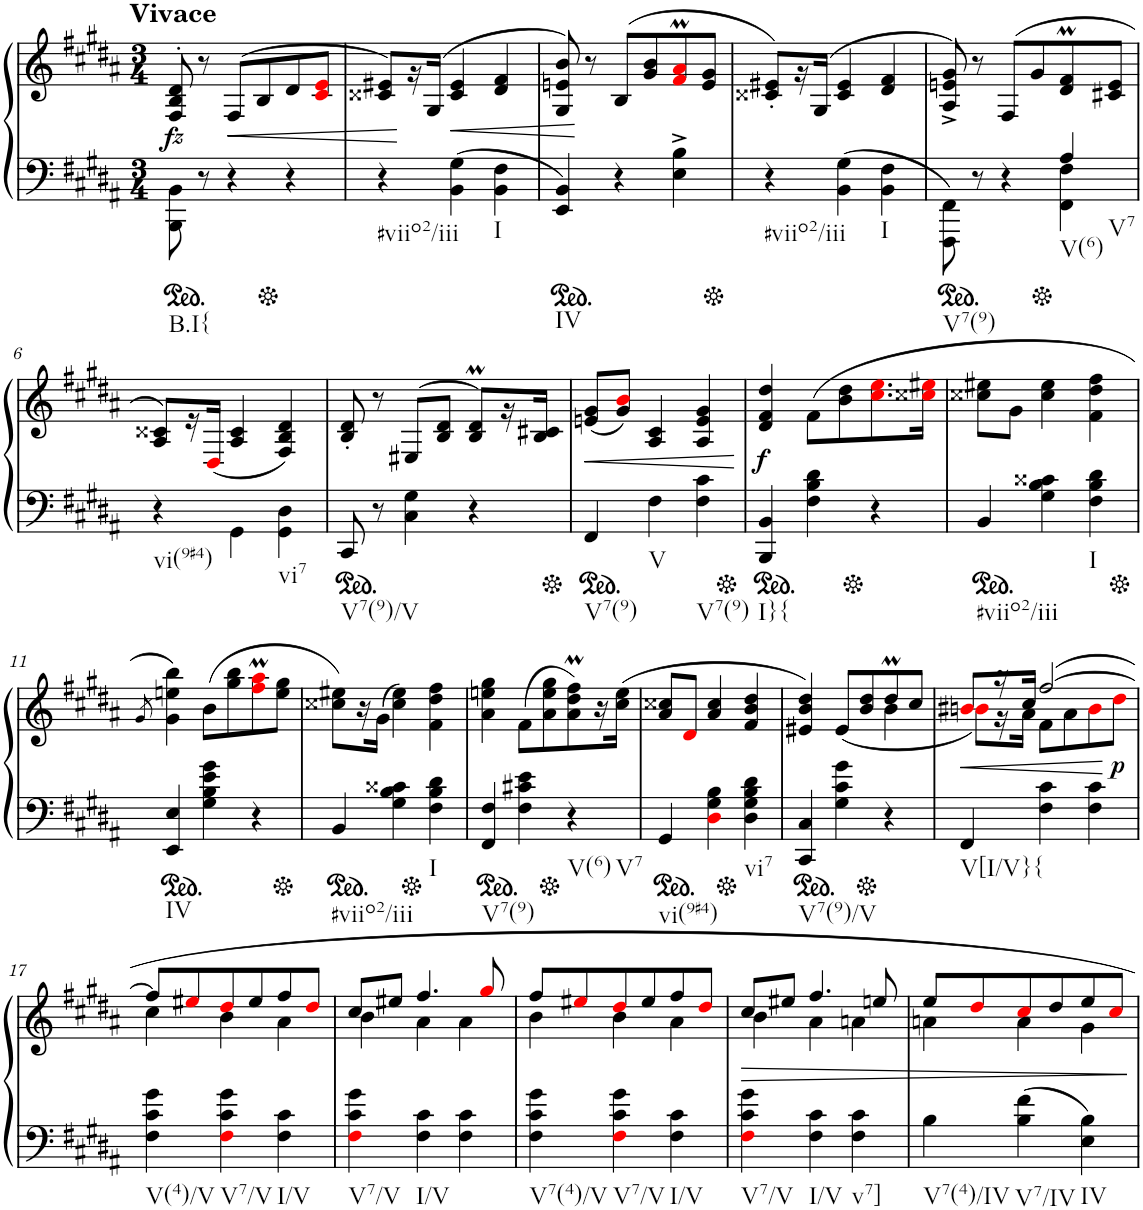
**kern	**kern	**dynam
*part2	*part1	*part1
*staff2	*staff1	*staff1
*I"Piano	*I"Piano	*
*I'Pno	*I'Pno	*
*clefF4	*clefG2	*
*k[f#c#g#d#a#]	*k[f#c#g#d#a#]	*
*B:	*B:	*
*M3/4	*M3/4	*
*ped	*	*
=1	=1	=1
!	!LO:TX:a:B:t=Vivace	!
!LO:TX:b:t=B.I{	!	!
!	!	!LO:DY:b
8BBB\ 8BB\	8F#/'> 8B/'> 8d#/'>	fz
8r	8r	.
!	!	!LO:HP:b
4r	(>8F#/L	<
.	8B/	.
*Xped	*	*
4r	8d#/	.
.	8c#i/ 8ei/J	.
=2	=2	=2
!LO:TX:b:t=#viio2/iii	!	!
4r	8c##X/ 8e#X/L)	.
.	16r	[
.	(>16G#/JJ	.
!	!	!LO:HP:b
(4BB\ 4G#\	4c##/ 4e#/	<
!LO:TX:b:t=I	!	!
4BB\ 4F#\	4d#/ 4f#/	.
=3	=3	=3
*ped	*	*
!LO:TX:b:t=IV	!	!
4EE/ 4BB/)	8G#/ 8en/ 8b/)	.
.	8r	[
4r	(>8B/L	.
.	8g#/ 8b/	.
4E\^ 4B\^	8f#i/M 8a#i/M	.
.	8e/ 8g#/J	.
=4	=4	=4
*Xped	*	*
!LO:TX:b:t=#viio2/iii	!	!
4r	8c##X/' 8e#X/'L)	.
.	16r	.
.	(>16G#/JJ	.
(4BB\ 4G#\	4c##/ 4e#/	.
!LO:TX:b:t=I	!	!
4BB\ 4F#\	4d#/ 4f#/	.
=5	=5	=5
*ped	*	*
*^	*	*
!LO:TX:b:t=V7(9)	!	!	!
8FFF#\ 8FF#\)	2ryy	8A#/^ 8en/^ 8g#/^)	.
8r	.	8r	.
4r	.	(>8F#/L	.
.	.	8g#/	.
*Xped	*	*	*
!LO:TX:b:t=V(6)	!	!	!
!LO:TX:b:t=V7	!	!	!
4A#/	4FF#\ 4F#\	8d#/M 8f#/M	.
.	.	8c#X/ 8e/J	.
*v	*v	*	*
!!LO:LB:g=z
=6	=6	=6
!LO:TX:b:t=vi(9#4)	!	!
4r	8A#/ 8c##X/L)	.
.	16r	.
.	(16D#i/JJ	.
4GG#\	4A#/ 4c##/	.
!LO:TX:b:t=vi7	!	!
4GG#\ 4D#\	4F#/ 4B/ 4d#/)	.
=7	=7	=7
*ped	*	*
!LO:TX:b:t=V7(9)/V	!	!
8CC#/	8B/' 8d#/'	.
8r	8r	.
4C#\ 4G#\	(>8E#X/L	.
.	8B/ 8d#/J	.
4r	8B/M 8d#/ML)	.
.	16r	.
.	16B/ 16c#X/JJ	.
=8	=8	=8
*Xped	*	*
*ped	*	*
!LO:TX:b:t=V7(9)	!	!
!	!	!LO:HP:b
4FF#/	(8en/ 8g#/L	<
.	8g#/ 8bi/J)	.
!LO:TX:b:t=V	!	!
4F#\	4A#/ 4c#/	.
!LO:TX:b:t=V7(9)	!	!
4F#\ 4c#\	4A#/ 4e/ 4g#/	.
.	.	[
=9	=9	=9
*Xped	*	*
*ped	*	*
!LO:TX:b:t=I}{	!	!
!	!	!LO:DY:b
4BBB/ 4BB/	4d#/ 4f#/ 4dd#/	f
4F#\ 4B\ 4d#\	(8f#\L	.
.	8b\ 8dd#\	.
*Xped	*	*
4r	8.cc#i\ 8.eei\	.
.	16cc##Xi\ 16ee#Xi\Jk	.
=10	=10	=10
*ped	*	*
!LO:TX:b:t=#viio2/iii	!	!
4BB/	8cc##X\ 8ee#X\L	.
.	8g#\J	.
4G#\ 4B\ 4c##X\	4cc##\ 4ee#\	.
!LO:TX:b:t=I	!	!
4F#\ 4B\ 4d#\	4f#\ 4dd#\ 4ff#\	.
!!LO:LB:g=z
=11	=11	=11
.	8qg#/	.
*Xped	*	*
*ped	*	*
!LO:TX:b:t=IV	!	!
4EE/ 4E/	4g#\ 4een\ 4bb\)	.
4G#\ 4B\ 4e\ 4g#\	(8b\L	.
.	8gg#\ 8bb\	.
4r	8ff#i\M 8aa#i\M	.
.	8ee\ 8gg#\J	.
=12	=12	=12
*Xped	*	*
*ped	*	*
!LO:TX:b:t=#viio2/iii	!	!
4BB/	8cc##X\ 8ee#X\L)	.
.	16r	.
.	(16g#\JJ	.
4G#\ 4B\ 4c##X\	4cc##\ 4ee#\)	.
*Xped	*	*
!LO:TX:b:t=I	!	!
4F#\ 4B\ 4d#\	4f#\ 4dd#\ 4ff#\	.
=13	=13	=13
*ped	*	*
!LO:TX:b:t=V7(9)	!	!
4FF#/ 4F#/	4a#\ 4een\ 4gg#\	.
4F#\ 4c#X\ 4e\	(8f#\L	.
.	8a#\ 8ee\ 8gg#\	.
*Xped	*	*
!LO:TX:b:t=V(6)	!	!
!LO:TX:b:t=V7	!	!
4r	8a#\M 8dd#\M 8ff#\M)	.
.	16r	.
.	(16cc#\ 16ee\JJ	.
=14	=14	=14
*ped	*	*
!LO:TX:b:t=vi(9#4)	!	!
4GG#/	8a#/ 8cc##X/L	.
.	8d#i/J	.
4D#i\ 4G#\ 4B\	4a#/ 4cc##/	.
*Xped	*	*
!LO:TX:b:t=vi7	!	!
4D#\ 4G#\ 4B\ 4d#\	4f#/ 4b/ 4dd#/	.
=15	=15	=15
*ped	*	*
*	*^	*
!LO:TX:b:t=V7(9)/V	!	!	!
4CC#/ 4C#/	4e#X/ 4b/ 4dd#/)	2ryy	.
4G#\ 4c#\ 4g#\	(8e#/L	.	.
.	8b/ 8dd#/	.	.
*Xped	*	*	*
4r	8dd#m/	4b\	.
.	8cc#/J	.	.
=16	=16	=16	=16
!LO:TX:b:t=V[I/V}{	!	!	!
!	!	!	!LO:HP:b
4FF#/	8b#Xi/L	8bni\L)	<
.	16r	16r	.
.	16cc#/JJ	16a#\JJ	.
4F#\ 4c#\	[2ff#/	8f#\L	.
.	.	8a#\	.
4F#\ 4c#\	.	8bi\	.
!	!	!	!LO:DY:n=1:b
.	.	8dd#i\J	[ p
!!LO:LB:g=z	!!
=17	=17	=17	=17
!LO:TX:b:t=V(4)/V	!	!	!
4F#\ 4c#\ 4g#\	8ff#/L]	4cc#\	.
.	8ee#Xi/	.	.
!LO:TX:b:t=V7/V	!	!	!
4F#i\ 4c#\ 4g#\	8dd#i/	4b\	.
.	8ee#/	.	.
!LO:TX:b:t=I/V	!	!	!
4F#\ 4c#\	8ff#/	4a#\	.
.	8dd#i/J	.	.
=18	=18	=18	=18
!LO:TX:b:t=V7/V	!	!	!
4F#i\ 4c#\ 4g#\	8cc#/L	4b\	.
.	8ee#X/J	.	.
!LO:TX:b:t=I/V	!	!	!
4F#\ 4c#\	4.ff#/	4a#\	.
4F#\ 4c#\	.	4a#\	.
.	8gg#i/	.	.
=19	=19	=19	=19
!LO:TX:b:t=V7(4)/V	!	!	!
4F#\ 4c#\ 4g#\	8ff#/L	4b\	.
.	8ee#Xi/	.	.
!LO:TX:b:t=V7/V	!	!	!
4F#i\ 4c#\ 4g#\	8dd#i/	4b\	.
.	8ee#/	.	.
!LO:TX:b:t=I/V	!	!	!
4F#\ 4c#\	8ff#/	4a#\	.
.	8dd#i/J	.	.
=20	=20	=20	=20
!LO:TX:b:t=V7/V	!	!	!
!	!	!	!LO:HP:b
4F#i\ 4c#\ 4g#\	8cc#/L	4b\	>
.	8ee#X/J	.	.
!LO:TX:b:t=I/V	!	!	!
4F#\ 4c#\	4.ff#/	4a#\	.
!LO:TX:b:t=v7]	!	!	!
4F#\ 4c#\	.	4an\	.
.	8een/	.	.
=21	=21	=21	=21
!LO:TX:b:t=V7(4)/IV	!	!	!
4B\	8ee/L	4an\	.
.	8dd#i/	.	.
!LO:TX:b:t=V7/IV	!	!	!
(4B\ 4f#\	8cc#i/	4a\	.
.	8dd#/	.	.
!LO:TX:b:t=IV	!	!	!
4E\ 4B\)	8ee/	4g#\	.
.	8cc#i/J	.	.
*	*v	*v	*
.	.	]
=	=	=
*-	*-	*-
